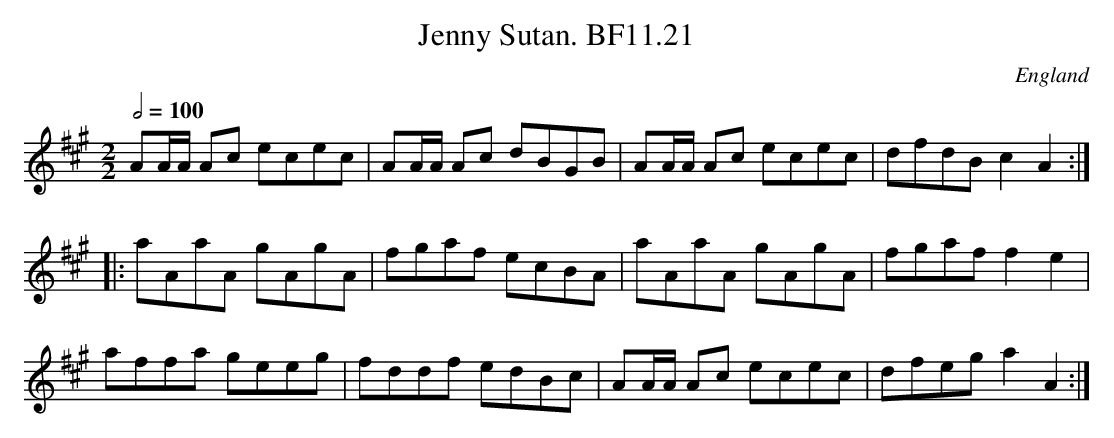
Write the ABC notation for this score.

X:1
T:Jenny Sutan. BF11.21
M:2/2
L:1/8
Q:1/2=100
O:England
notC:Hand of James Lishman
K:A major
AA/2A/2 Ac ecec|AA/2A/2 Ac dBGB|AA/2A/2 Ac ecec|dfdB c2A2:|!
|:aAaA gAgA|fgaf ecBA|aAaA gAgA|fgaf f2e2|!
affa geeg|fddf edBc|AA/2A/2 Ac ecec|dfega2A2:|
